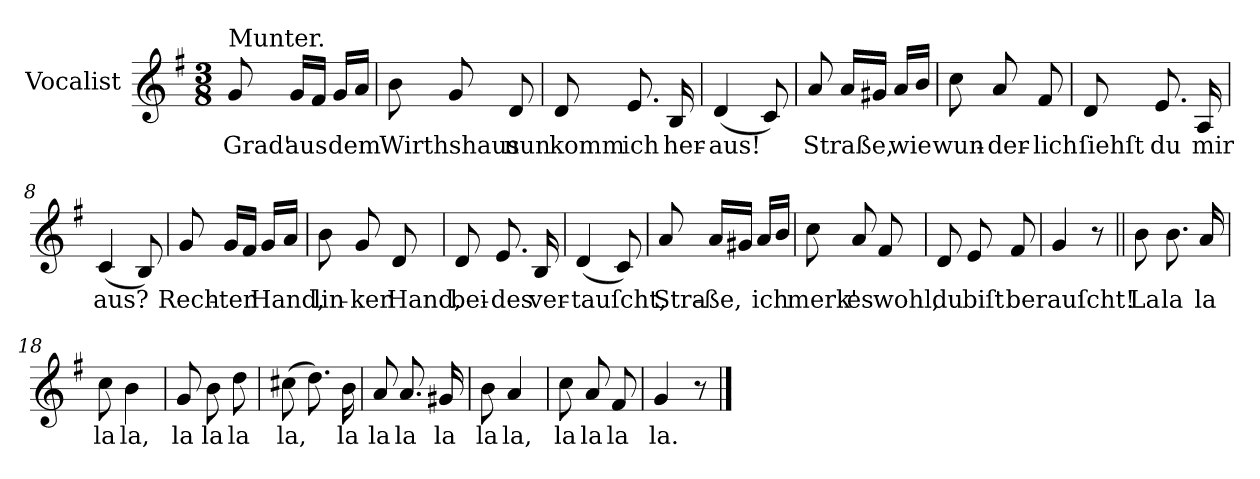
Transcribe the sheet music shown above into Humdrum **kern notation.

**kern	**text
*part1	*part1
*staff1	*staff1
*I"Vocalist	*
*clefG2	*
*k[f#]	*
*G:	*
*M3/8	*
=1	=1
!LO:TX:a:t=Munter.	!
8g	Grad'
16gLL	aus
16f#JJ	.
16gLL	dem
16aJJ	.
=2	=2
8b	Wirthshaus
8g	.
8d	nun
=3	=3
8d	komm
8.e	ich
16B	her-
=4	=4
(4d	-aus!
8c)	.
=5	=5
8a	Straße,
16aLL	.
16g#XJJ	.
16aLL	wie
16bJJ	.
=6	=6
8cc	wun-
8a	-der-
8f#	-lich
=7	=7
8d	ſiehſt
8.e	du
16A	mir
=8	=8
(4c	aus?
8B)	.
=9	=9
8g	Rech-
16gLL	-ter
16f#JJ	.
16gLL	Hand,
16aJJ	.
=10	=10
8b	lin-
8g	-ker
8d	Hand,
=11	=11
8d	bei-
8.e	-des
16B	ver-
=12	=12
(4d	-tauſcht,
8c)	.
=13	=13
8a	Stra-
16aLL	-ße,
16g#XJJ	.
16aLL	ich
16bJJ	.
=14	=14
8cc	merk'
8a	es
8f#	wohl,
=15	=15
8d	du
8e	biſt
8f#	berauſcht!
=16	=16
4g	.
8r	.
=17||	=17||
8b	La
8.b	la
16a	la
=18	=18
8cc	la
4b	la,
=19	=19
8g	la
8b	la
8dd	la
=20	=20
(8cc#X	la,
8.dd)	.
16b	la
=21	=21
8a	la
8.a	la
16g#X	la
=22	=22
8b	la
4a	la,
=23	=23
8cc	la
8a	la
8f#	la
=24	=24
4g	la.
8r	.
==	==
*-	*-
